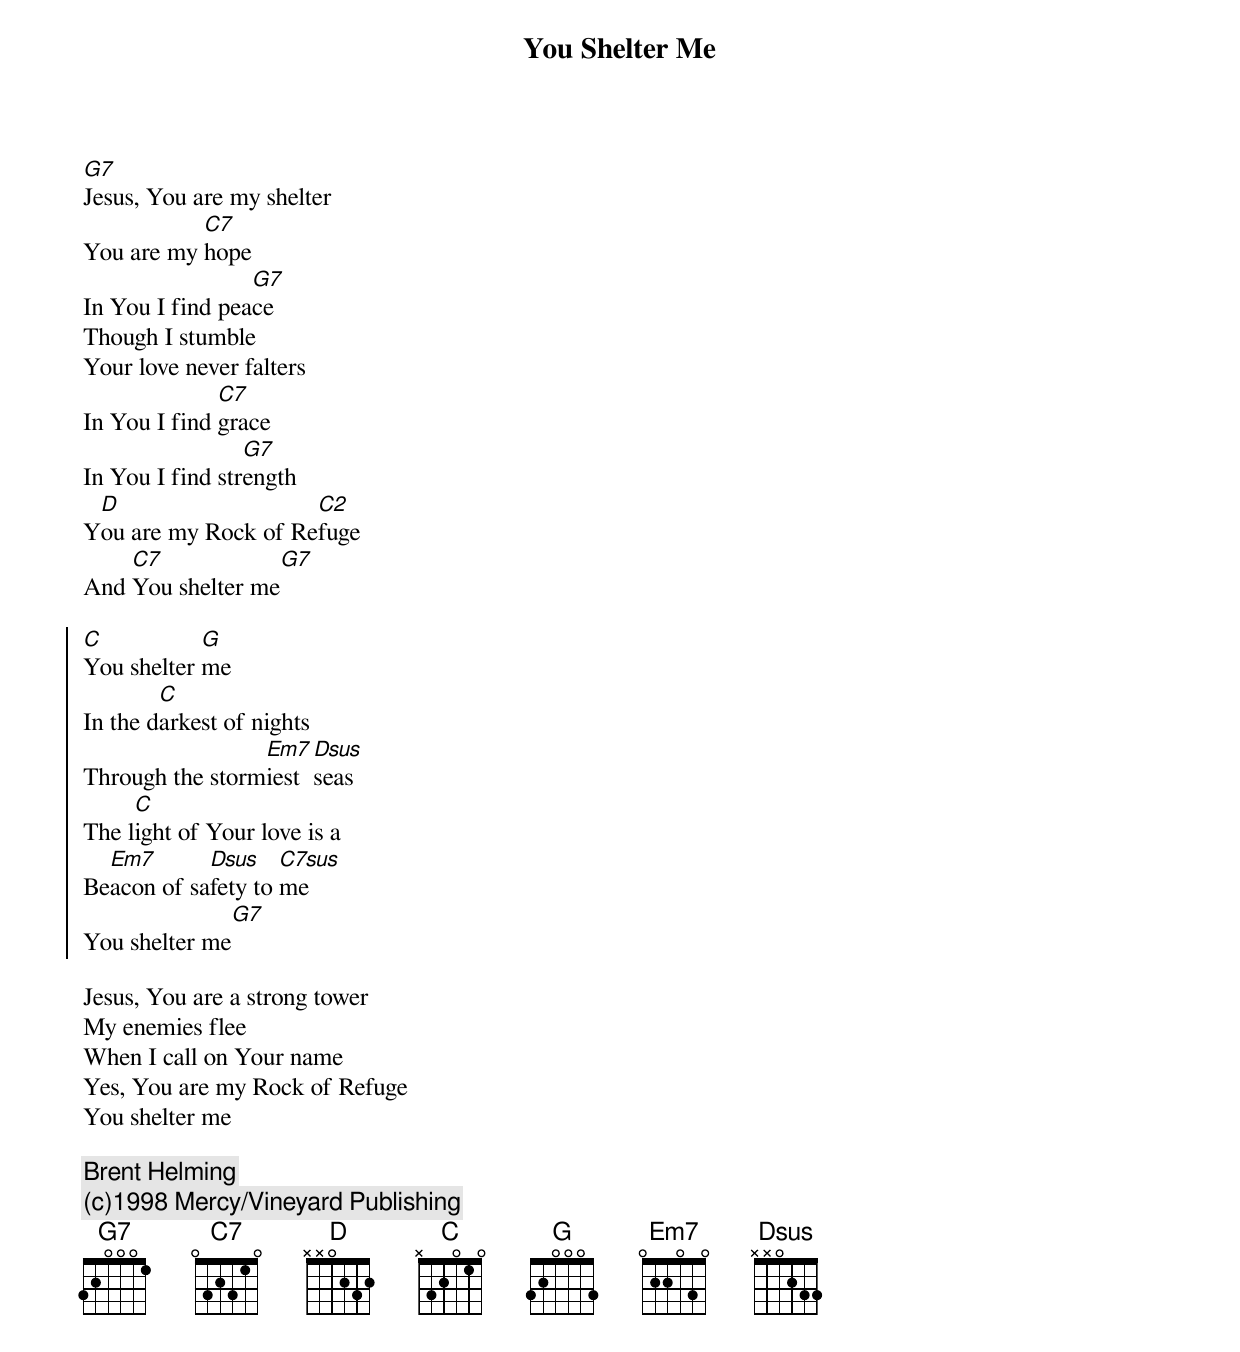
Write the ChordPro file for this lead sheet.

{t:You Shelter Me}
[G7]Jesus, You are my shelter
You are my [C7]hope
In You I find pea[G7]ce
Though I stumble
Your love never falters
In You I find [C7]grace
In You I find str[G7]ength
Y[D]ou are my Rock of Re[C2]fuge
And [C7]You shelter me[G7]

{soc}
[C]You shelter [G]me
In the d[C]arkest of nights
Through the storm[Em7]iest [Dsus]seas
The l[C]ight of Your love is a
Be[Em7]acon of sa[Dsus]fety to [C7sus]me
You shelter me[G7]
{eoc}

Jesus, You are a strong tower
My enemies flee
When I call on Your name
Yes, You are my Rock of Refuge
You shelter me

{c:Brent Helming}
{c:(c)1998 Mercy/Vineyard Publishing}
